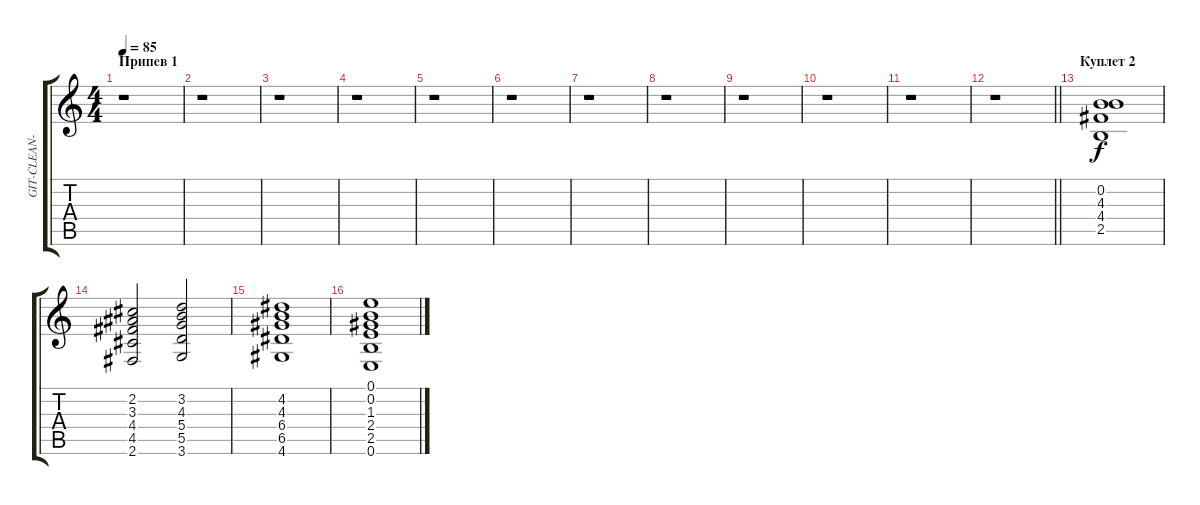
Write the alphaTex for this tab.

\track ("GIT-CLEAN-RITM" "GIT-CLEAN-") {instrument electricguitarclean}
\staff {score tabs}
\tuning (E4 B3 G3 D3 A2 E2) {hide}
\ts (4 4)
\section ("" "Припев 1")
\tempo 85
\clef g2
\ks c
r.1{dy f} |
r.1 |
r.1 |
r.1 |
r.1 |
r.1 |
r.1 |
r.1 |
r.1 |
r.1 |
r.1 |
\barLineRight lightlight
r.1 |
\section ("" "Куплет 2")
(0.2 4.3 4.4 2.5).1 |
(2.2 3.3 4.4 4.5 2.6).2 (3.2 4.3 5.4 5.5 3.6).2 |
(4.2 4.3 6.4 6.5 4.6).1 |
(0.1 0.2 1.3 2.4 2.5 0.6).1
